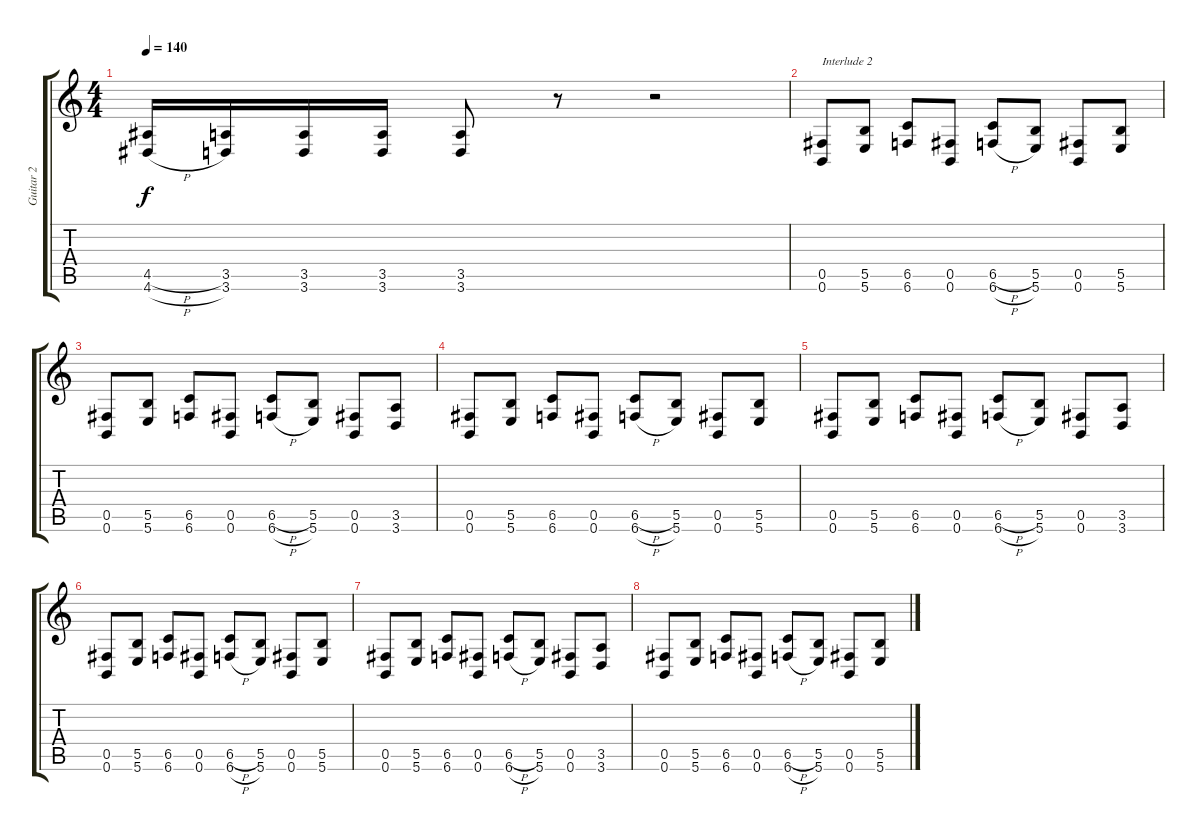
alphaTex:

\track ("Guitar 2" "Guitar 2") {instrument distortionguitar}
\staff {score tabs}
\tuning (Db4 Ab3 E3 B2 Gb2 B1) {hide}
\ts (4 4)
\tempo 140
\clef g2
\ks c
(4.5{h} 4.6{h}).16{dy f} (3.5 3.6).16 (3.5 3.6).16 (3.5 3.6).16 (3.5 3.6).8 r.8 r.2 |
(0.5 0.6).8{txt "Interlude 2"} (5.5 5.6).8 (6.5 6.6).8 (0.5 0.6).8 (6.5{h} 6.6{h}).8 (5.5 5.6).8 (0.5 0.6).8 (5.5 5.6).8 |
(0.5 0.6).8 (5.5 5.6).8 (6.5 6.6).8 (0.5 0.6).8 (6.5{h} 6.6{h}).8 (5.5 5.6).8 (0.5 0.6).8 (3.5 3.6).8 |
(0.5 0.6).8 (5.5 5.6).8 (6.5 6.6).8 (0.5 0.6).8 (6.5{h} 6.6{h}).8 (5.5 5.6).8 (0.5 0.6).8 (5.5 5.6).8 |
(0.5 0.6).8 (5.5 5.6).8 (6.5 6.6).8 (0.5 0.6).8 (6.5{h} 6.6{h}).8 (5.5 5.6).8 (0.5 0.6).8 (3.5 3.6).8 |
(0.5 0.6).8 (5.5 5.6).8 (6.5 6.6).8 (0.5 0.6).8 (6.5{h} 6.6{h}).8 (5.5 5.6).8 (0.5 0.6).8 (5.5 5.6).8 |
(0.5 0.6).8 (5.5 5.6).8 (6.5 6.6).8 (0.5 0.6).8 (6.5{h} 6.6{h}).8 (5.5 5.6).8 (0.5 0.6).8 (3.5 3.6).8 |
(0.5 0.6).8 (5.5 5.6).8 (6.5 6.6).8 (0.5 0.6).8 (6.5{h} 6.6{h}).8 (5.5 5.6).8 (0.5 0.6).8 (5.5 5.6).8
